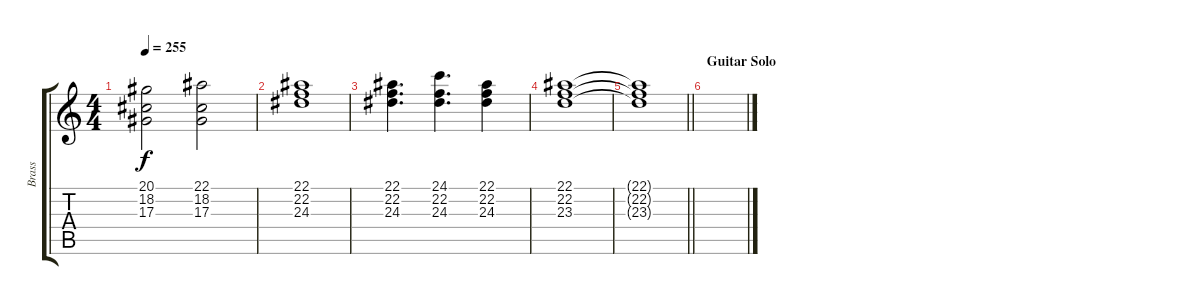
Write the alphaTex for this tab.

\track ("Brass" "Brass") {instrument brasssection}
\staff {score tabs}
\tuning (C4 G3 Eb3 Bb2 F2 C2) {hide}
\ts (4 4)
\tempo 255
\clef g2
\ks c
(20.1 18.2 17.3).2{dy f} (22.1 18.2 17.3).2 |
(22.1 22.2 24.3).1 |
(22.1 22.2 24.3).4{d} (24.1 22.2 24.3).4{d} (22.1 22.2 24.3).4 |
(22.1 22.2 23.3).1 |
\barLineRight lightlight
(22.1{t} 22.2{t} 23.3{t}).1 |
\section ("" "Guitar Solo")
